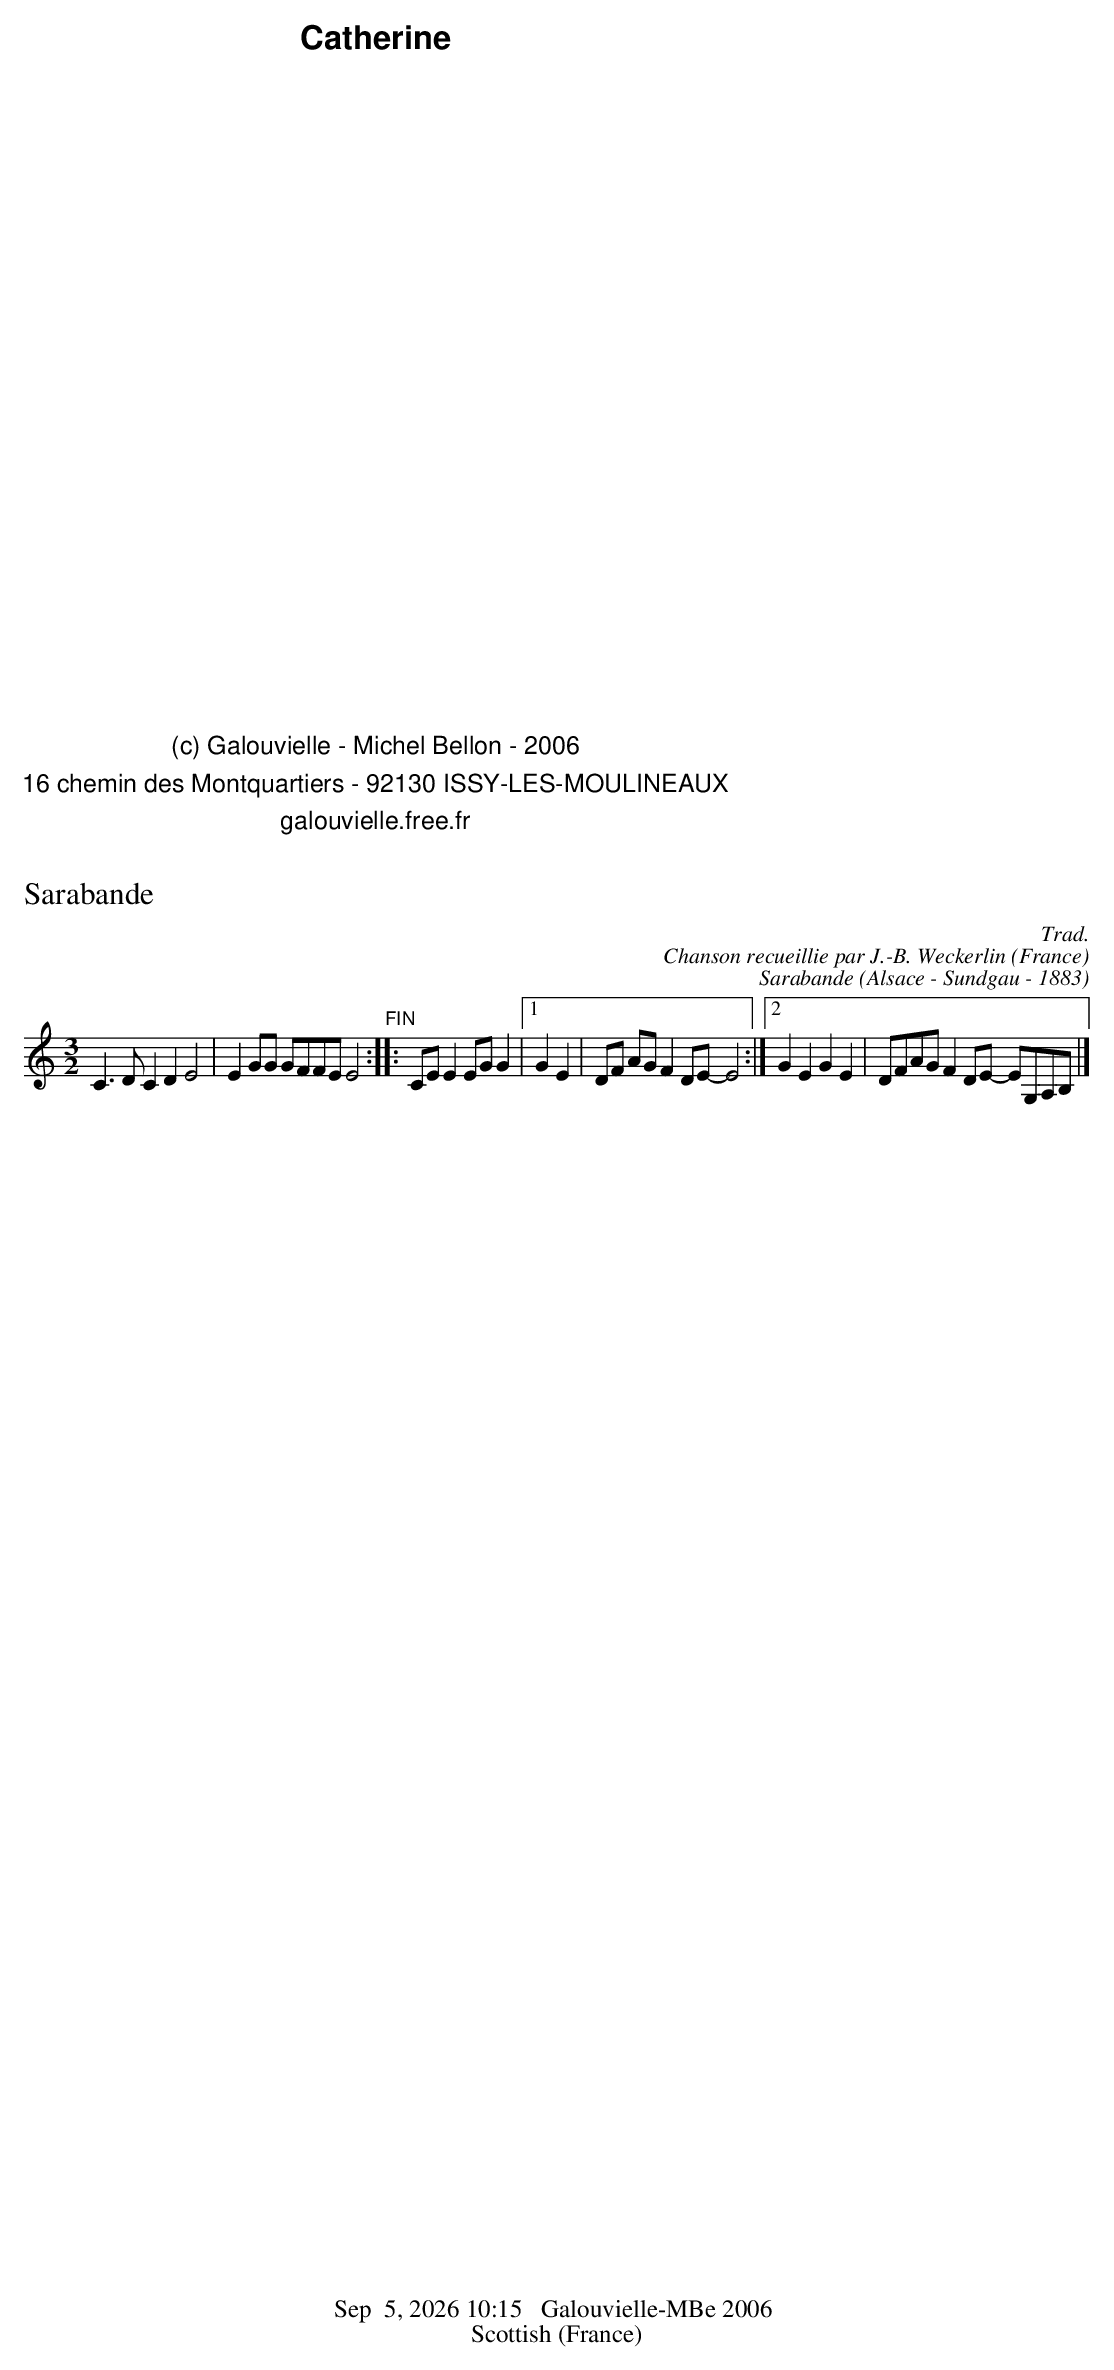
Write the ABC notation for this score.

X:1
T:Sarabande
C:Trad.
C:Chanson recueillie par J.-B. Weckerlin
O:France
M:3/2
L:1/8
K:C
C2>D2 C2 D2E4 | E2GG GFFEE4 "FIN" ::  CEE2 EGG2  |1 G2 E2 | DF AG F2 DE-E4 :|2 G2 E2 G2 E2 | DFAG F2 DE- EG,A,B, |]
